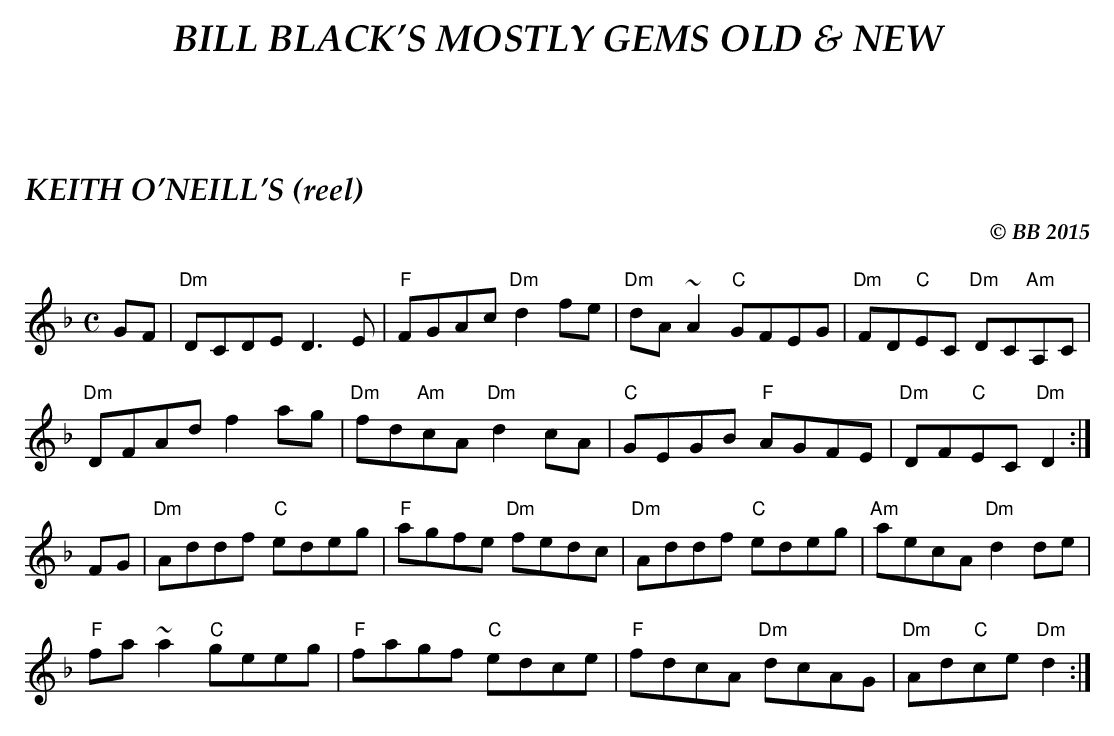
X:1
T:KEITH O'NEILL'S (reel)
C:© BB 2015
L:1/8
Q:1/4=180
M:C
K:Dm
GF|"Dm"DCDE D3E|"F"FGAc "Dm"d2fe|"Dm"dA~A2 "C"GFEG|"Dm"FD"C"EC "Dm"DC"Am"A,C|
"Dm"DFAd f2ag|"Dm"fd"Am"cA "Dm"d2cA|"C"GEGB "F"AGFE|"Dm"DF"C"EC "Dm"D2:|
FG|"Dm"Addf "C"edeg|"F"agfe "Dm"fedc|"Dm"Addf "C"edeg|"Am"aecA "Dm"d2de|
"F"fa~a2 "C"geeg|"F"fagf "C"edce|"F"fdcA "Dm"dcAG|"Dm"Ad"C"ce "Dm"d2:|
